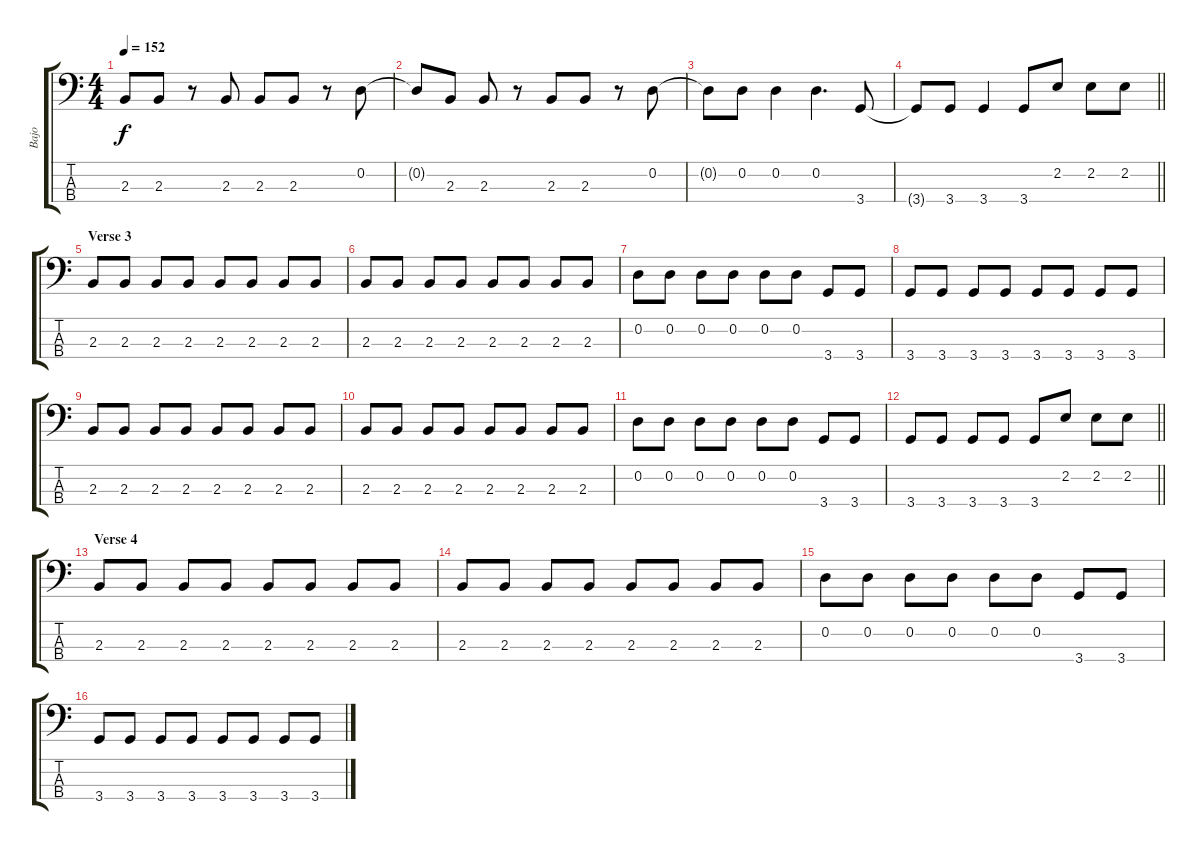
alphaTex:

\track ("Bajo" "Bajo") {instrument electricbasspick}
\staff {score tabs}
\tuning (G2 D2 A1 E1) {hide}
\ts (4 4)
\tempo 152
\clef f4
\ks c
2.3.8{dy f} 2.3.8 r.8 2.3.8 2.3.8 2.3.8 r.8 0.2.8 |
0.2{t}.8 2.3.8 2.3.8 r.8 2.3.8 2.3.8 r.8 0.2.8 |
0.2{t}.8 0.2.8 0.2.4 0.2.4{d} 3.4.8 |
\barLineRight lightlight
3.4{t}.8 3.4.8 3.4.4 3.4.8 2.2.8 2.2.8 2.2.8 |
\section ("" "Verse 3")
2.3.8 2.3.8 2.3.8 2.3.8 2.3.8 2.3.8 2.3.8 2.3.8 |
2.3.8 2.3.8 2.3.8 2.3.8 2.3.8 2.3.8 2.3.8 2.3.8 |
0.2.8 0.2.8 0.2.8 0.2.8 0.2.8 0.2.8 3.4.8 3.4.8 |
3.4.8 3.4.8 3.4.8 3.4.8 3.4.8 3.4.8 3.4.8 3.4.8 |
2.3.8 2.3.8 2.3.8 2.3.8 2.3.8 2.3.8 2.3.8 2.3.8 |
2.3.8 2.3.8 2.3.8 2.3.8 2.3.8 2.3.8 2.3.8 2.3.8 |
0.2.8 0.2.8 0.2.8 0.2.8 0.2.8 0.2.8 3.4.8 3.4.8 |
\barLineRight lightlight
3.4.8 3.4.8 3.4.8 3.4.8 3.4.8 2.2.8 2.2.8 2.2.8 |
\section ("" "Verse 4")
2.3.8 2.3.8 2.3.8 2.3.8 2.3.8 2.3.8 2.3.8 2.3.8 |
2.3.8 2.3.8 2.3.8 2.3.8 2.3.8 2.3.8 2.3.8 2.3.8 |
0.2.8 0.2.8 0.2.8 0.2.8 0.2.8 0.2.8 3.4.8 3.4.8 |
3.4.8 3.4.8 3.4.8 3.4.8 3.4.8 3.4.8 3.4.8 3.4.8
